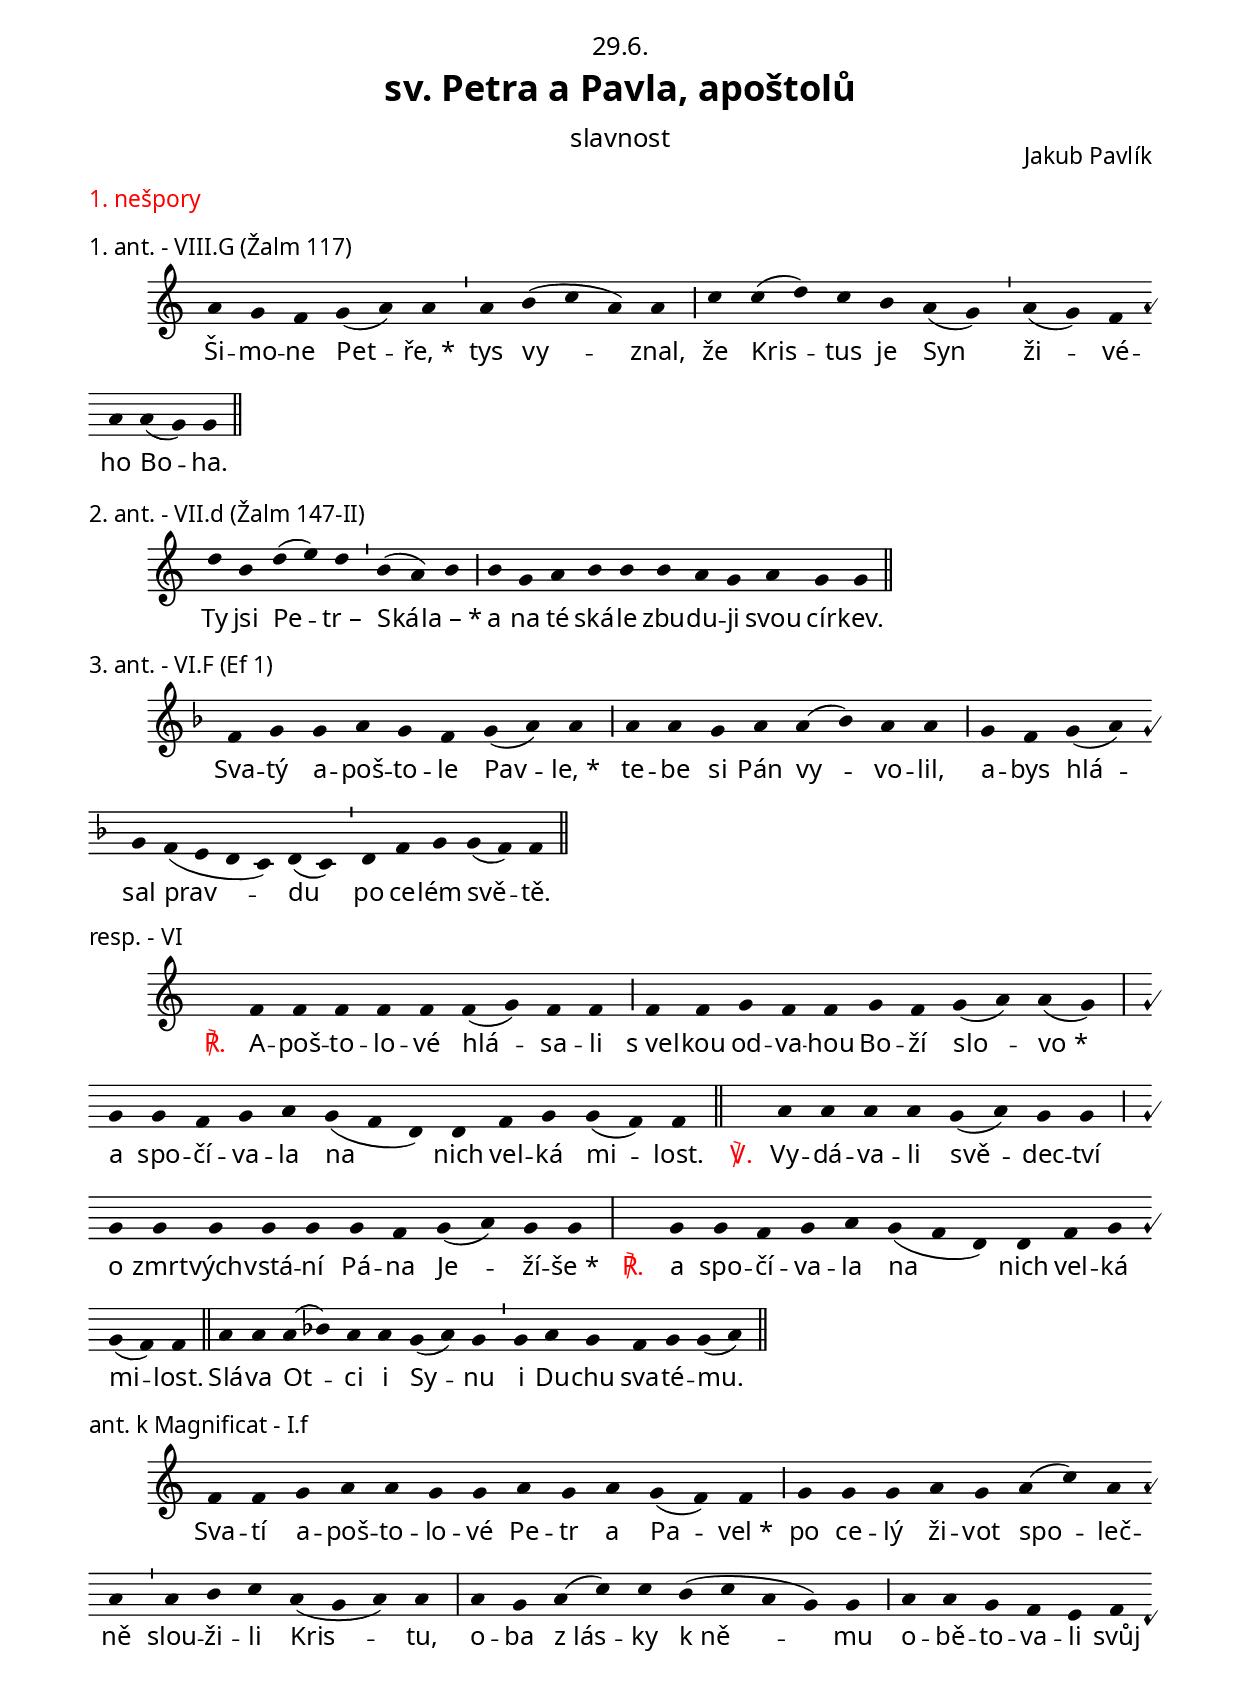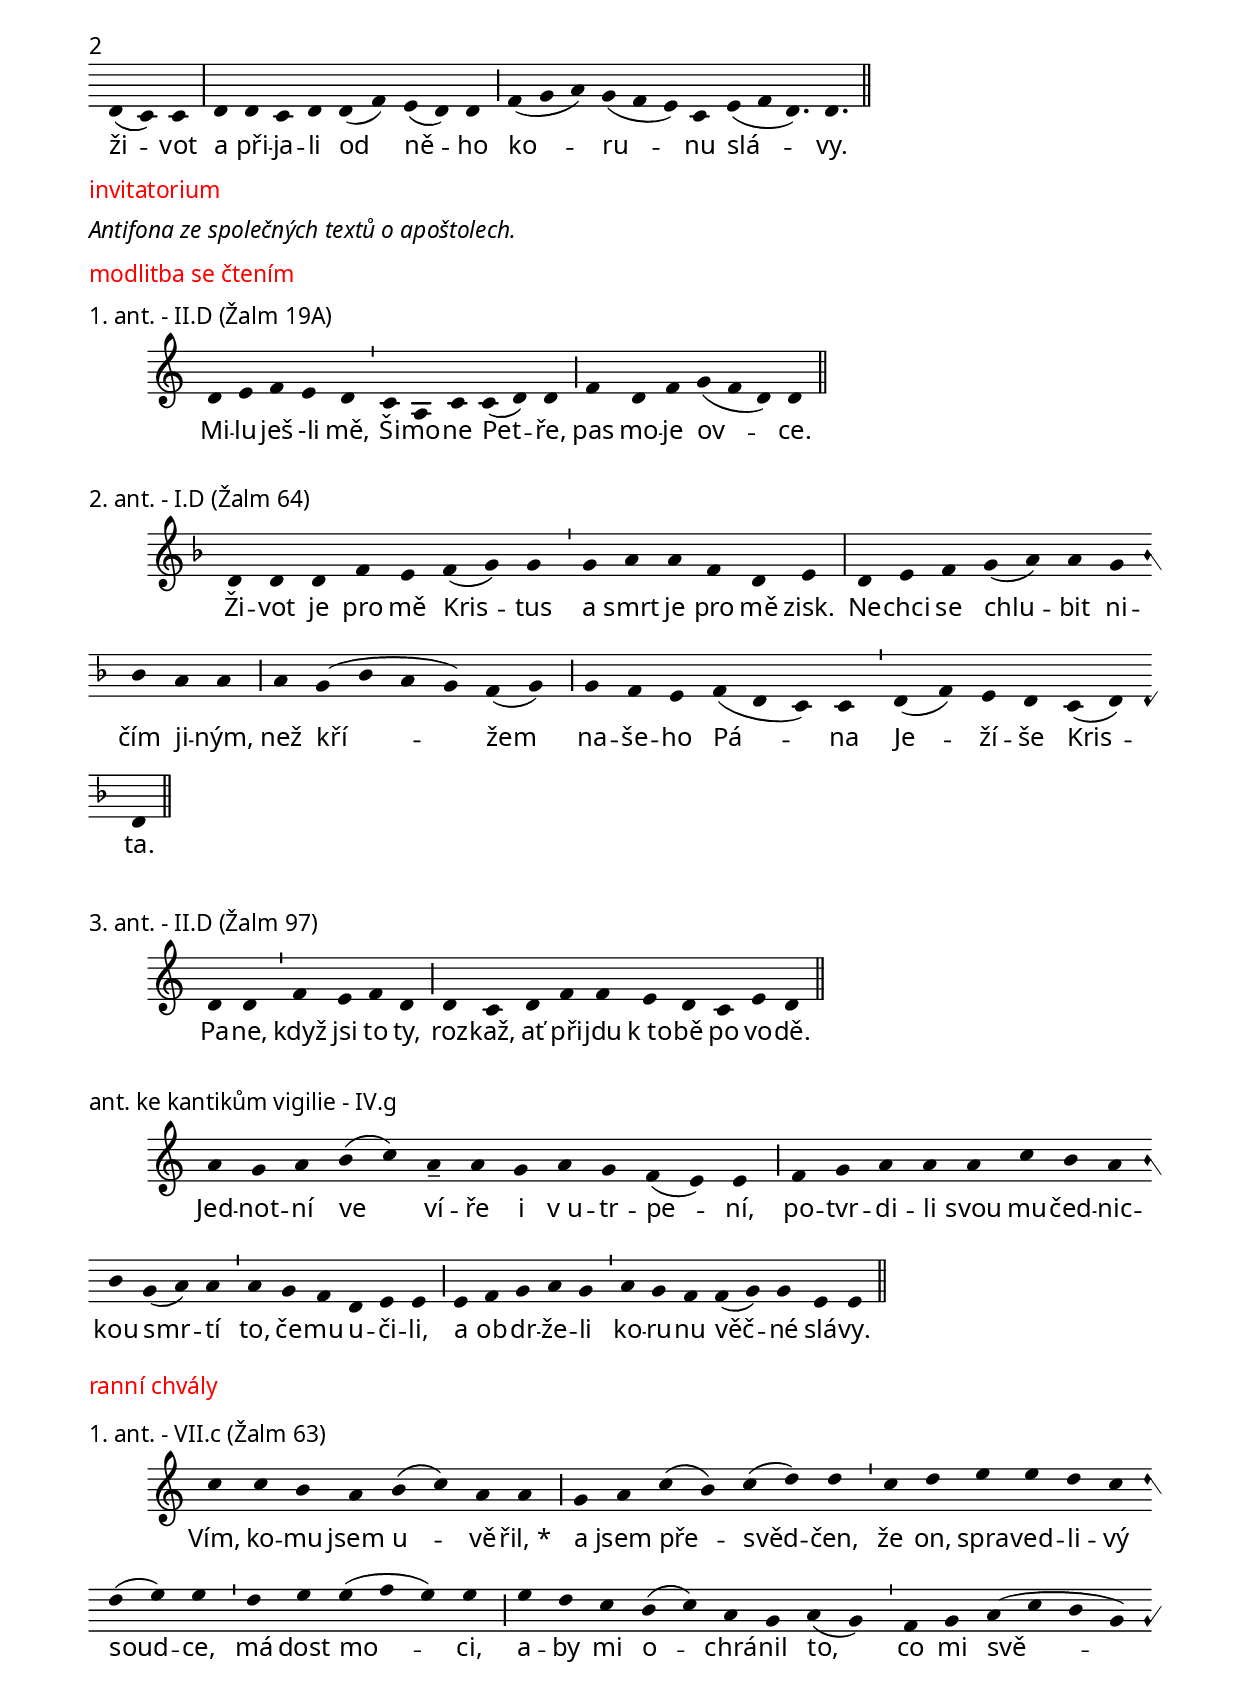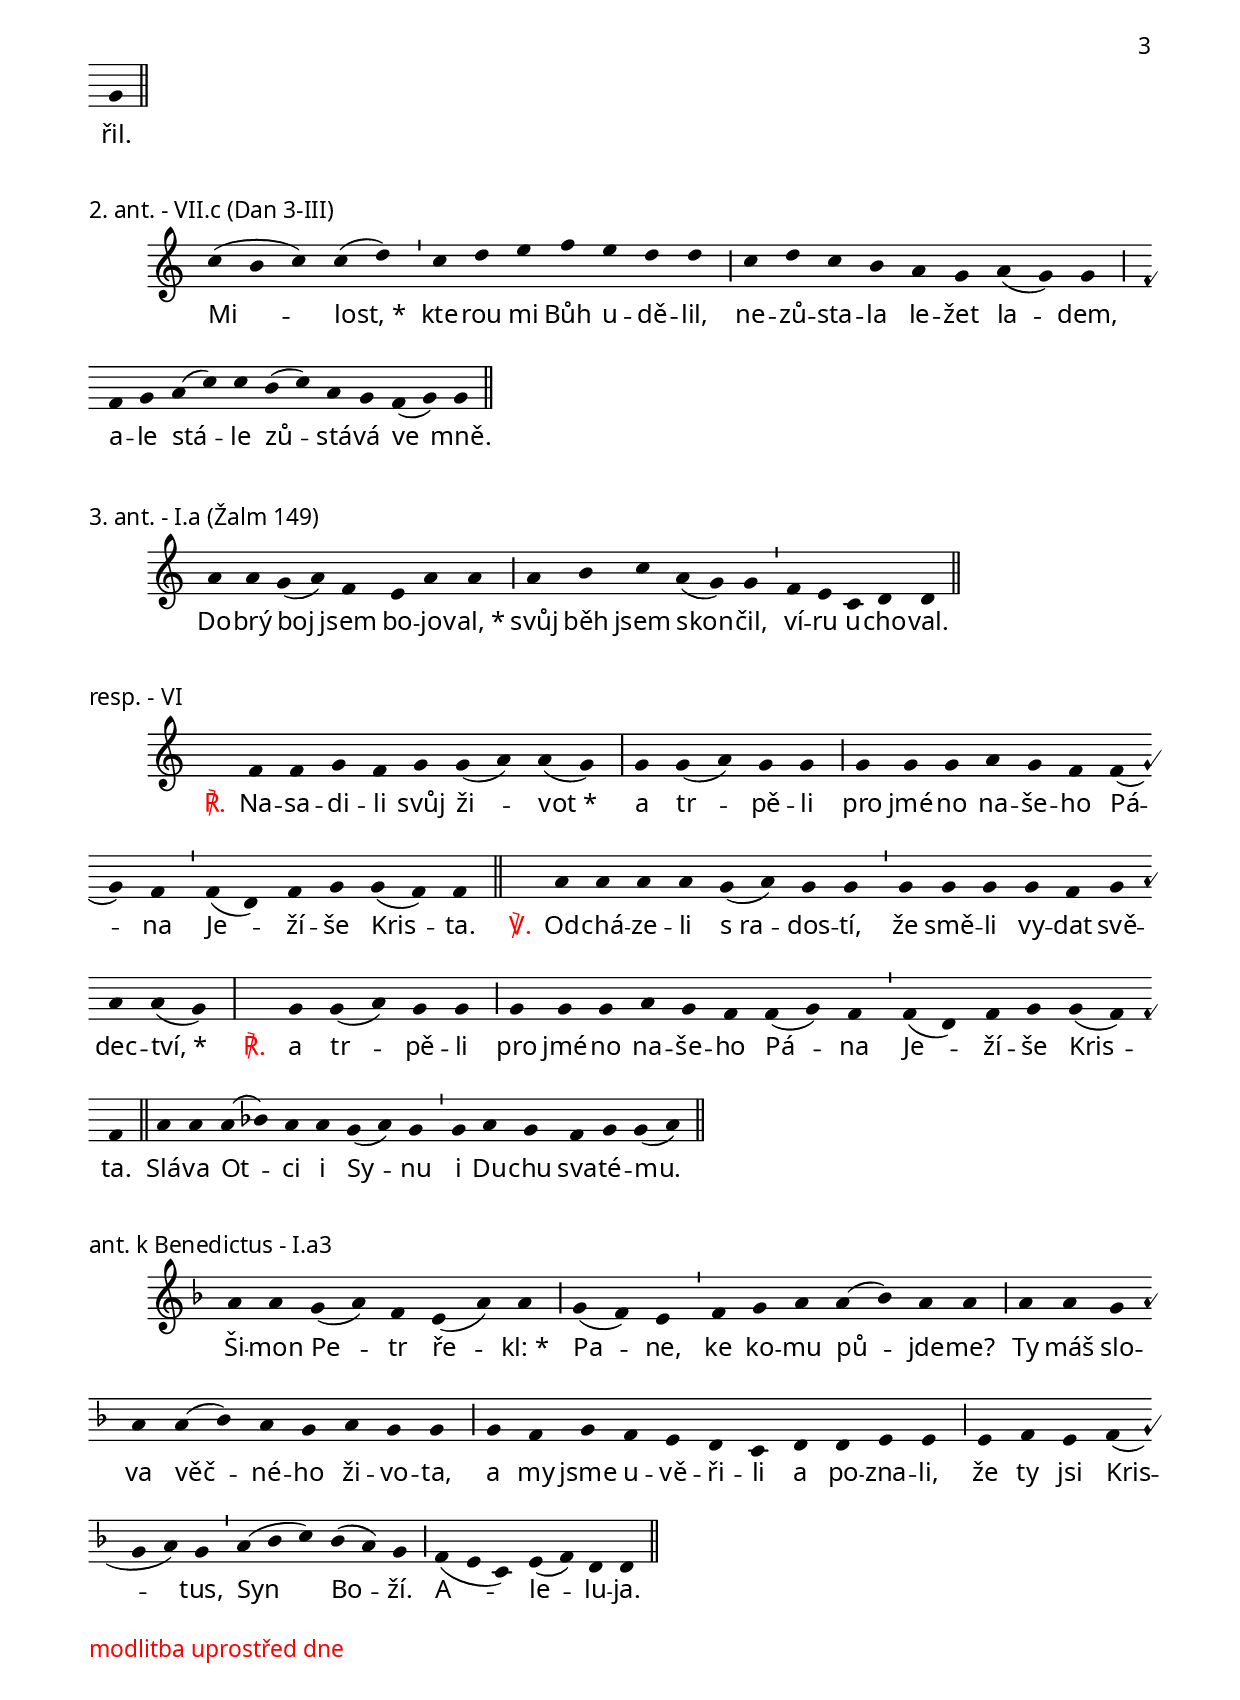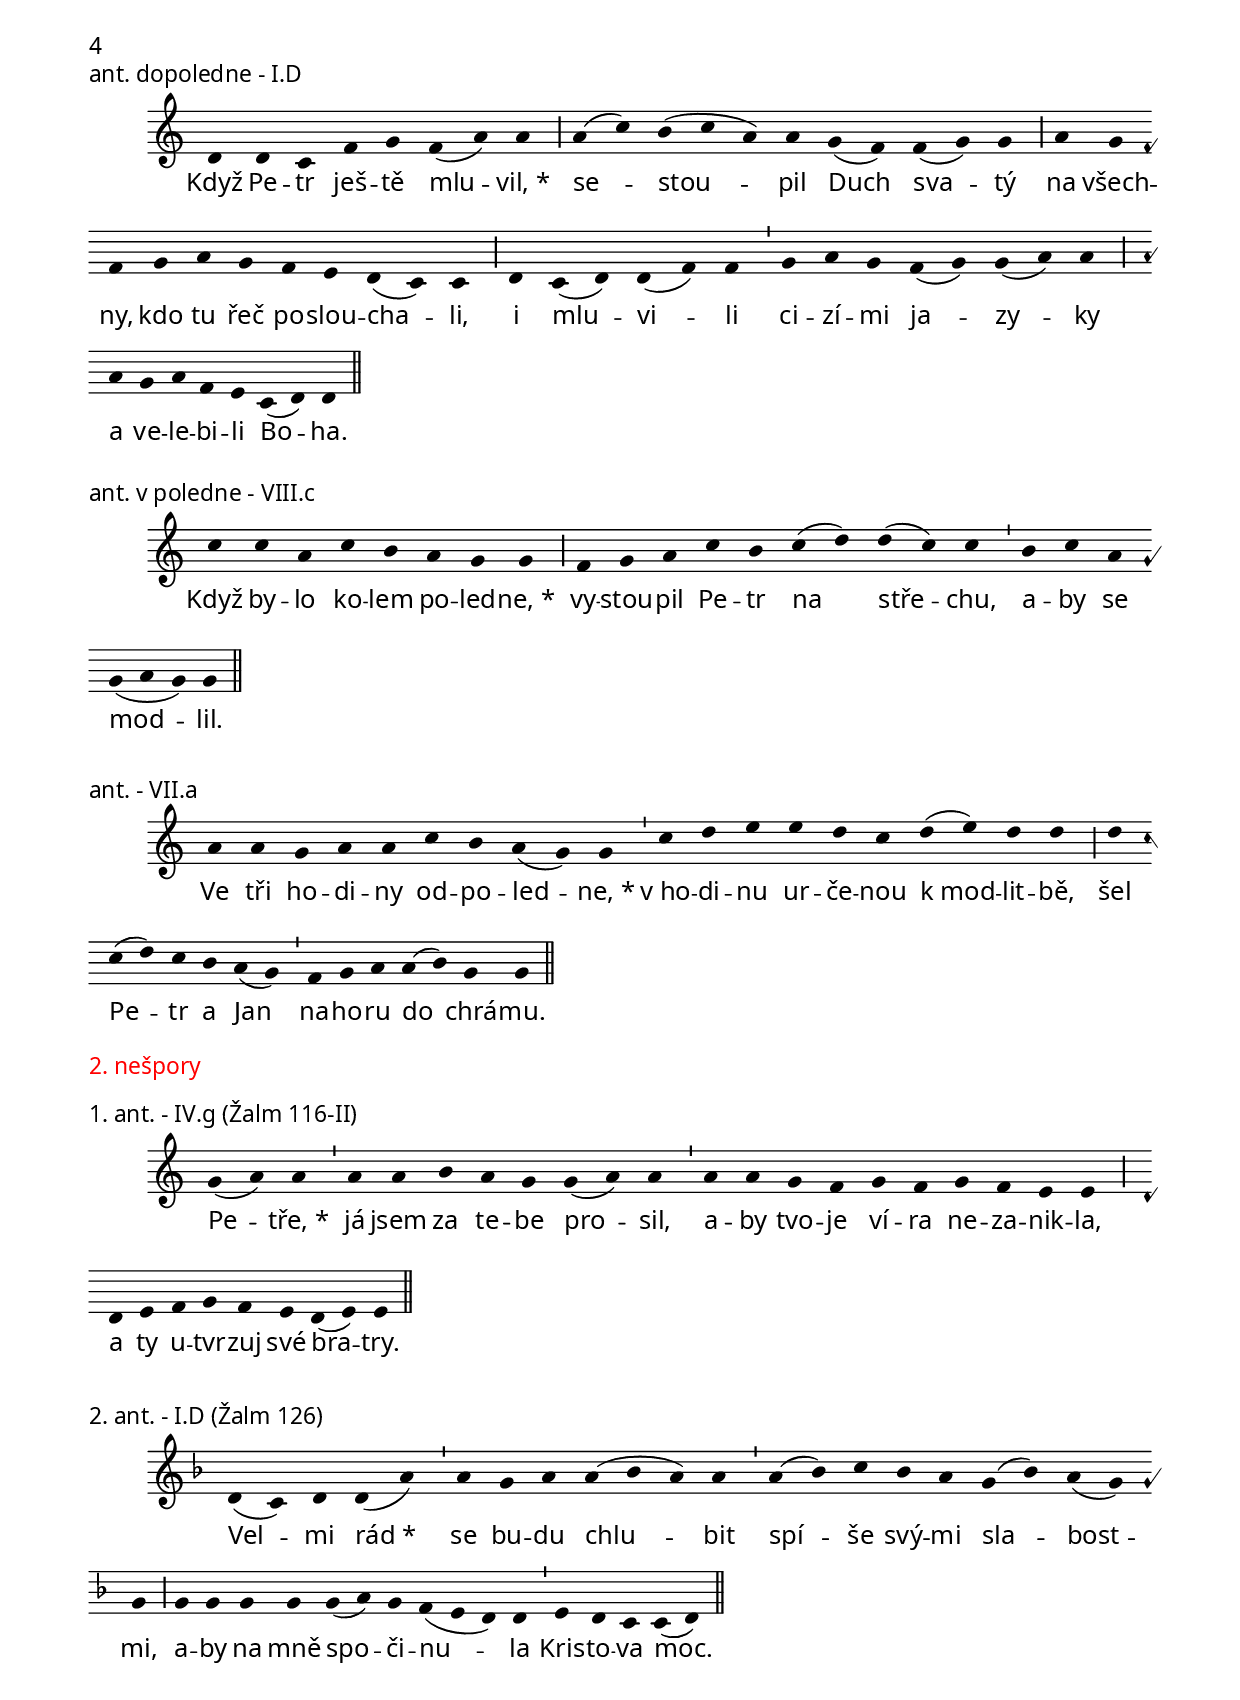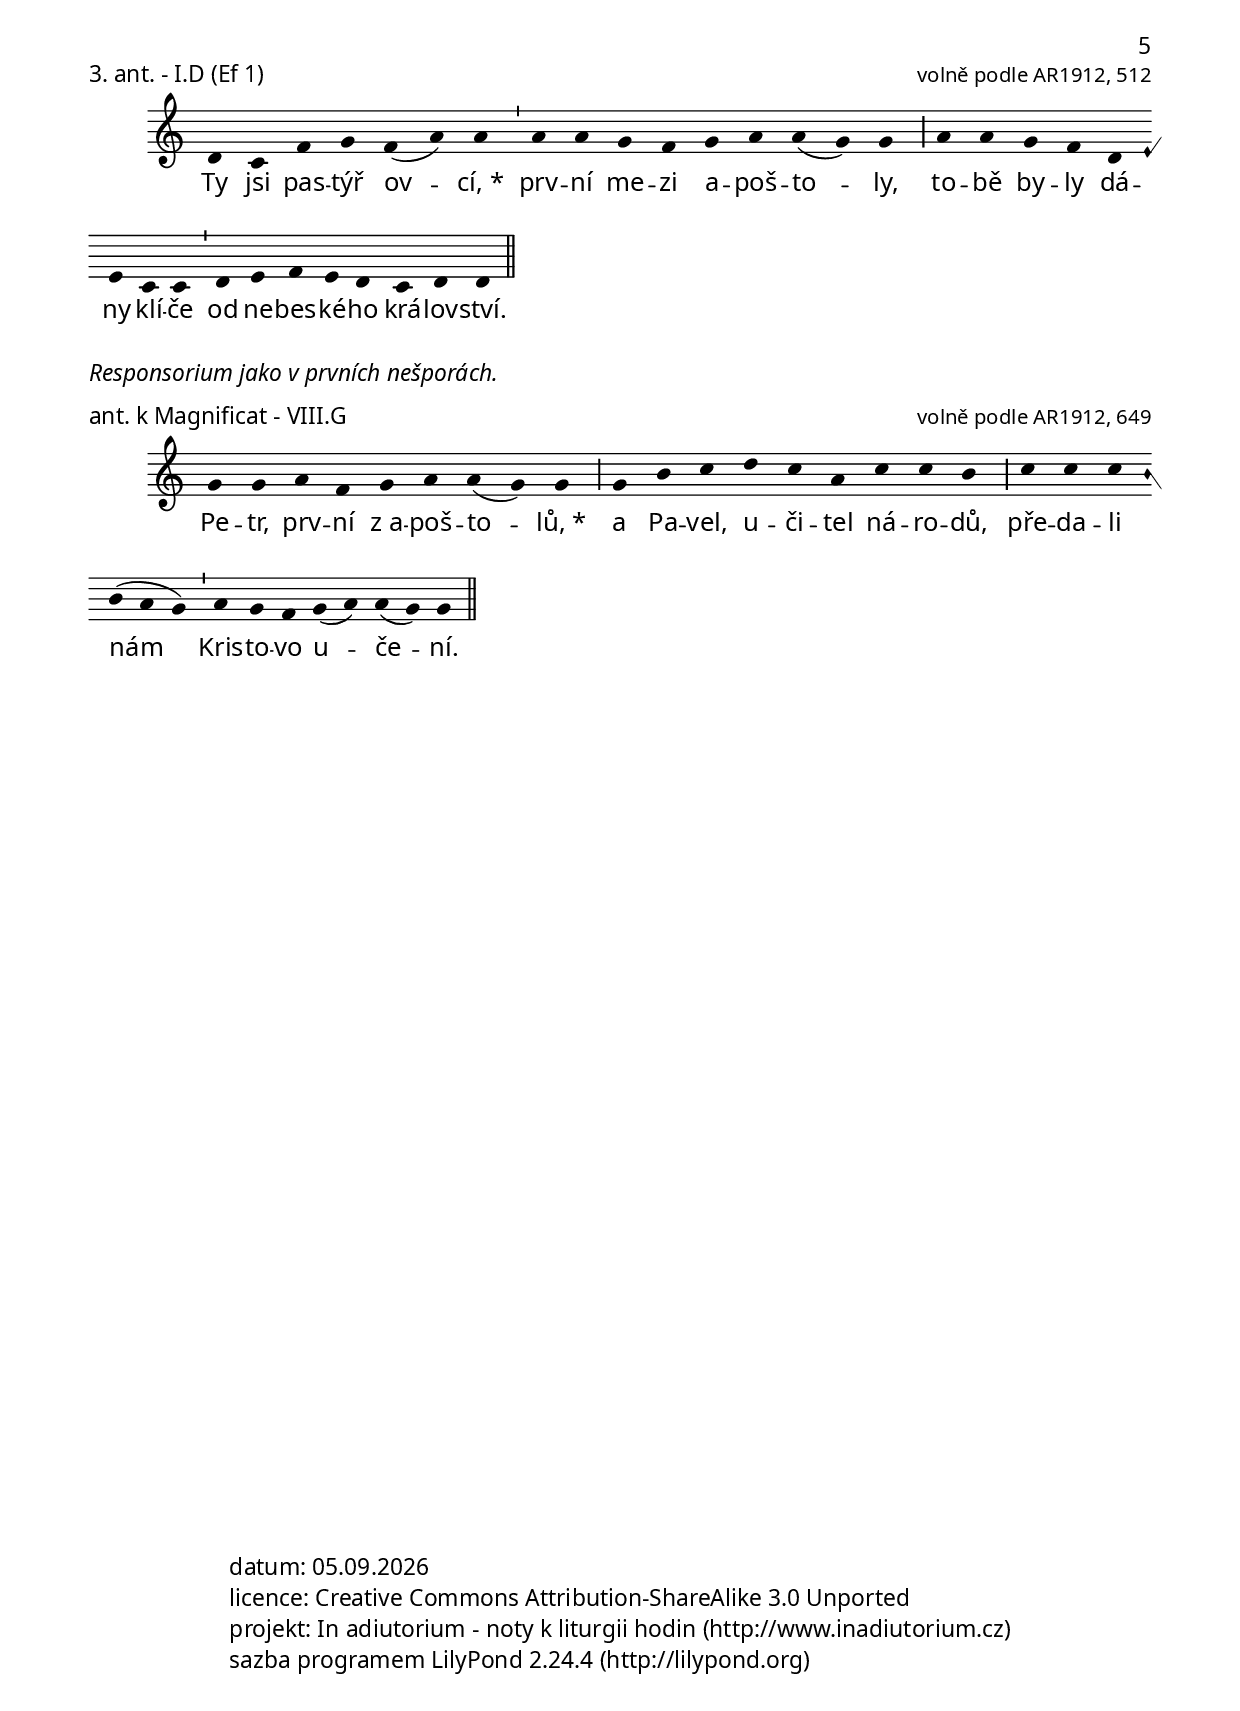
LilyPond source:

\version "2.15.37"

\include "../spolecne.ly"
\include "../dilyresponsorii.ly"

\header {
  title = \markup\titleSvatek
            "sv. Petra a Pavla, apoštolů"
            slavnost
            29.6.
  composer = "Jakub Pavlík"
}

\markup {\nadpisHodinka {"1. nešpory"}}

\score {
  \relative c'' {
    \choralniRezim
    a4 g f g( a) a \barMin
    a b( c a) a \barMaior
    c c( d) c b a( g) \barMin
    a( g) f a a( g) g \barFinalis
  }
  \addlyrics {
    Ši -- mo -- ne Pet -- ře,_*
    tys vy -- znal,
    že Kris -- tus je Syn
    ži -- vé -- ho Bo -- ha.
  }
  \header {
    quid = "1. ant."
    modus = "VIII"
    differentia = "G"
    psalmus = "Žalm 117"
    id = "1ne-a1"
    piece = \markup {\sestavTitulek}
  }
}

\score {
  \relative c'' {
    \choralniRezim
    d4 b d( e) d \barMin
    b( a) b \barMaior
    b g a b b b a g a g g \barFinalis
  }
  \addlyrics {
    Ty jsi Pe -- tr_–
    Ská -- la_–_*
    a na té ská -- le zbu -- du -- ji svou cír -- kev.
  }
  \header {
    quid = "2. ant."
    modus = "VII"
    differentia = "d"
    psalmus = "Žalm 147-II"
    id = "1ne-a2"
    piece = \markup {\sestavTitulek}
  }
}

\score {
  \relative c' {
    \choralniRezim
    \key f \major
    f4 g g a g f g( a) a \barMaior
    a a g a a( bes) a a \barMaior
    g f g( a) g f( e d c) d( c) \barMin
    d f g g( f) f \barFinalis
  }
  \addlyrics {
    Sva -- tý a -- poš -- to -- le Pav -- le,_*
    te -- be si Pán vy -- vo -- lil,
    a -- bys hlá -- sal prav -- du
    po ce -- lém svě -- tě.
  }
  \header {
    quid = "3. ant."
    modus = "VI"
    differentia = "F"
    psalmus = "Ef 1"
    id = "1ne-a3"
    piece = \markup {\sestavTitulek}
  }
}

\score {
  \relative c' {
    \choralniRezim

    % R
    \neviditelna f
    f f f f f f( g) f f \barMaior
    f f g f f g f g( a) a( g) \barMax
    g g f g a g( f d) d f g g( f) f \barFinalis
    % V
    \neviditelna a
    a4 a a a g( a) g g \barMaior
    g g g g g g f g( a) g g \barMax
    % R
    \neviditelna a
    g g f g a g( f d) d f g g( f) f \barFinalis
    % Slava
    \respVIdoxologie \barFinalis
  }
  \addlyrics {
    \Response A -- poš -- to -- lo -- vé hlá -- sa -- li
    s_vel -- kou od -- va -- hou Bo -- ží slo -- vo_*
    a spo -- čí -- va -- la na nich vel -- ká mi -- lost.
    \Verse Vy -- dá -- va -- li svě -- dec -- tví
    o zmrt -- vých -- vstá -- ní Pá -- na Je -- ží -- še_*
    \Response a spo -- čí -- va -- la na nich vel -- ká mi -- lost.
    \textRespDoxologie
  }
  \header {
    quid = "resp."
    modus = "VI"
    id = "1ne-r"
    piece = \markup {\sestavTitulekResp}
  }
}

\score {
  \relative c' {
    \choralniRezim
    f4 f g a a g g a g a g( f) f \barMaior
    g g g a g a( c) a a \barMin a b c a( g a) a \barMax
    a g a( c) c b( c a g) g \barMaior a a g f e f d( c) c \barMax
    d d c d d( f) e( d) d \barMaior f( g a) g( f e) c e( f d4.) d \barFinalis
  }
  \addlyrics {
    Sva -- tí a -- poš -- to -- lo -- vé Pe -- tr a Pa -- vel_*
    po ce -- lý ži -- vot spo -- leč -- ně slou -- ži -- li Kris -- tu,
    o -- ba z_lás -- ky k_ně -- mu o -- bě -- to -- va -- li svůj ži -- vot
    a při -- ja -- li od ně -- ho ko -- ru -- nu slá -- vy.
  }
  \header {
    quid = "ant. k Magnificat"
    modus = "I"
    differentia = "f"
    psalmus = ""
    id = "1ne-amag"
    piece = \markup {\sestavTitulekBezZalmu}
  }
}

\markup {\nadpisHodinka {"invitatorium"}}

\markup\italic{Antifona ze společných textů o apoštolech.}

\markup {\nadpisHodinka {"modlitba se čtením"}}

\score {
  \relative c' {
    \choralniRezim
    d4 e f e d \barMin
    c a c c( d) d \barMaior
    f d f g( f d) d \barFinalis
  }
  \addlyrics {
    Mi -- lu -- ješ -li mě,
    Ši -- mo -- ne Pet -- ře,
    pas mo -- je ov -- ce.
  }
  \header {
    quid = "1. ant."
    modus = "II"
    differentia = "D"
    psalmus = "Žalm 19A"
    id = "mc-a1"
    piece = \markup {\sestavTitulek}
  }
}

\score {
  \relative c' {
    \choralniRezim
    \key f \major
    d4 d d f e f( g) g \barMin
    g a a f d e \barMax
    d e f g( a) a g bes a a \barMaior
    a g( bes a g) f( g) \barMaior
    g f e f( d c) c \barMin
    d( f) e d c( d) d \barFinalis
  }
  \addlyrics {
    Ži -- vot je pro mě Kris -- tus
    a smrt je pro mě zisk.
    Ne -- chci se chlu -- bit ni -- čím ji -- ným,
    než kří -- žem
    na -- še -- ho Pá -- na
    Je -- ží -- še Kris -- ta.
  }
  \header {
    quid = "2. ant."
    modus = "I"
    differentia = "D"
    psalmus = "Žalm 64"
    fial = "pust_svatytyden.ly#odpo"
    id = "mc-a2"
    piece = \markup {\sestavTitulek}
  }
}

\score {
  \relative c' {
    \choralniRezim
    d4 d \barMin f e f d \barMaior
    d c
    d f f e d c e d \barFinalis
  }
  \addlyrics {
    Pa -- ne, když jsi to ty,
    roz -- kaž,
    ať při -- jdu k_to -- bě po vo -- dě.
  }
  \header {
    quid = "3. ant."
    modus = "II"
    differentia = "D"
    psalmus = "Žalm 97"
    id = "mc-a3"
    piece = \markup {\sestavTitulek}
  }
}

\score {
  \relative c'' {
    \choralniRezim
    a4 g a b( c) a-- a g a g f( e) e \barMaior
    f g a a a c b a b g( a) a \barMin
    a g f d e e \barMaior
    e f g a g \barMin
    a g f f( g) g e e \barFinalis
  }
  \addlyrics {
    Jed -- not -- ní ve ví -- ře i v_u -- tr -- pe -- ní,
    po -- tvr -- di -- li svou mu -- čed -- nic -- kou smr -- tí
    to, če -- mu u -- či -- li,
    a ob -- dr -- že -- li
    ko -- ru -- nu věč -- né slá -- vy.
  }
  \header {
    quid = "ant. ke kantikům vigilie"
    modus = "IV"
    differentia = "g"
    psalmus = ""
    id = "mc-avig"
    piece = \markup {\sestavTitulekBezZalmu}
  }
}

\markup {\nadpisHodinka {"ranní chvály"}}

\score {
  \relative c'' {
    \choralniRezim
    c4 c b a b( c) a a \barMaior
    g a c( b) c( d) d \barMin
    c d e e d c d( e) e \barMin
    d e e( f e) e \barMaior
    e d c b( c) a g a( g) \barMin f g a( c b g) g \barFinalis
  }
  \addlyrics {
    Vím, ko -- mu jsem u -- vě -- řil,_*
    a jsem pře -- svěd -- čen,
    že on, spra -- ved -- li -- vý soud -- ce,
    má dost mo -- ci,
    a -- by mi o -- chrá -- nil to, co mi svě -- řil.
  }
  \header {
    quid = "1. ant."
    modus = "VII"
    differentia = "c"
    psalmus = "Žalm 63"
    placet = "delší recitace na e je pro antifony VII. modu hodně netypická,
    ale jsem nakloněn myslet si, že tady je to tolerovatelné"
    id = "rch-a1"
    piece = \markup {\sestavTitulek}
  }
}

\score {
  \relative c'' {
    \choralniRezim
    c4( b c) c( d) \barMin c d e f e d d \barMaior
    c d c b a g a( g) g \barMaior
    f g a( c) c b( c) a g f( g) g \barFinalis
  }
  \addlyrics {
    Mi -- lost,_* kte -- rou mi Bůh u -- dě -- lil,
    ne -- zů -- sta -- la le -- žet la -- dem,
    a -- le stá -- le zů -- stá -- vá ve mně.
  }
  \header {
    quid = "2. ant."
    modus = "VII"
    differentia = "c"
    psalmus = "Dan 3-III"
    id = "rch-a2"
    piece = \markup {\sestavTitulek}
  }
}

\score {
  \relative c'' {
    \choralniRezim
    a4 a g( a) f e a a \barMaior
    a b c a( g) g \barMin
    f e c d d \barFinalis
  }
  \addlyrics {
    Do -- brý boj jsem bo -- jo -- val,_*
    svůj běh jsem skon -- čil,
    ví -- ru u -- cho -- val.
  }
  \header {
    quid = "3. ant."
    modus = "I"
    differentia = "a"
    psalmus = "Žalm 149"
    id = "rch-a3"
    piece = \markup {\sestavTitulek}
  }
}

\score {
  \relative c' {
    \choralniRezim

    % R
    \neviditelna f
    f4 f g f g g( a) a( g) \barMax
    g g( a) g g \barMaior
    g g g a g f f( g) f \barMin
    f( d) f g g( f) f \barFinalis
    % V
    \neviditelna a
    a4 a a a g( a) g g \barMin
    g g g g f g a a( g) \barMax
    % R
    \neviditelna a
    g g( a) g g \barMaior
    g g g a g f f( g) f \barMin
    f( d) f g g( f) f \barFinalis
    % Slava
    \respVIdoxologie \barFinalis
  }
  \addlyrics {
    \Response Na -- sa -- di -- li svůj ži -- vot_*
    a tr -- pě -- li
    pro jmé -- no na -- še -- ho Pá -- na
    Je -- ží -- še Kris -- ta.
    \Verse Od -- chá -- ze -- li s_ra -- dos -- tí,
    že smě -- li vy -- dat svě -- dec -- tví,_*
    \Response a tr -- pě -- li
    pro jmé -- no na -- še -- ho Pá -- na
    Je -- ží -- še Kris -- ta.
    \textRespDoxologie
  }
  \header {
    quid = "resp."
    modus = "VI"
    id = "rch-r"
    piece = \markup {\sestavTitulekResp}
  }
}

\score {
  \relative c'' {
    \key f \major
    \choralniRezim
    a4 a g( a) f e( a) a \barMaior
    g( f) e \barMin f g a a( bes) a a \barMaior
    a a g a a( bes) a g a g g \barMaior
    g f g f e d c d d e e \barMaior
    e f e f( g a) g \barMin a( bes c) bes( a) g \barMaior
    f( e c) e( f) d d \barFinalis
  }
  \addlyrics {
    Ši -- mon Pe -- tr ře -- kl:_*
    Pa -- ne, ke ko -- mu pů -- jde -- me?
    Ty máš slo -- va věč -- né -- ho ži -- vo -- ta,
    a my jsme u -- vě -- ři -- li a po -- zna -- li,
    že ty jsi Kris -- tus, Syn Bo -- ží.
    A -- le -- lu -- ja.
  }
  \header {
    quid = "ant. k Benedictus"
    modus = "I"
    differentia = "a3"
    psalmus = ""
    id = "rch-aben"
    piece = \markup {\sestavTitulekBezZalmu}
  }
}

\markup {\nadpisHodinka {"modlitba uprostřed dne"}}

\score {
  \relative c' {
    \choralniRezim
    d4 d c f g f( a) a \barMaior
    a( c) b( c a) a g( f) f( g) g \barMaior
    a g f g a g f e d( c) c \barMaior
    d c( d) d( f) f \barMin g a g f( g) g( a) a \barMaior
    a g a f e c( d) d \barFinalis
  }
  \addlyrics {
    Když Pe -- tr ješ -- tě mlu -- vil,_*
    se -- stou -- pil Duch sva -- tý
    na všech -- ny, kdo tu řeč po -- slou -- cha -- li,
    i mlu -- vi -- li ci -- zí -- mi ja -- zy -- ky
    a ve -- le -- bi -- li Bo -- ha.
  }
  \header {
    quid = "ant. dopoledne"
    modus = "I"
    differentia = "D"
    psalmus = ""
    id = "tercie"
    piece = \markup {\sestavTitulekBezZalmu}
  }
}

\score {
  \relative c'' {
    \choralniRezim
    c4 c a c b a g g \barMaior
    f g a c b c( d) d( c) c \barMin
    b c a g( a g) g \barFinalis
  }
  \addlyrics {
    Když by -- lo ko -- lem po -- led -- ne,_*
    vy -- stou -- pil Pe -- tr na stře -- chu,
    a -- by se mod -- lil.
  }
  \header {
    quid = "ant. v poledne"
    modus = "VIII"
    differentia = "c"
    psalmus = ""
    id = "sexta"
    piece = \markup {\sestavTitulekBezZalmu}
  }
}

\score {
  \relative c'' {
    \choralniRezim
    a4 a g a a c b a( g) g \barMin
    c d e e d c d( e) d d \barMaior
    d c( d) c b a( g) \barMin f g a a( b) g g \barFinalis
  }
  \addlyrics {
    Ve tři ho -- di -- ny od -- po -- led -- ne,_*
    v_ho -- di -- nu ur -- če -- nou k_mod -- lit -- bě,
    šel Pe -- tr a Jan na -- ho -- ru do chrá -- mu.
  }
  \header {
    quid = "ant."
    modus = "VII"
    differentia = "a"
    psalmus = ""
    id = "nona"
    piece = \markup {\sestavTitulekBezZalmu}
  }
}

\markup {\nadpisHodinka {"2. nešpory"}}

\score {
  \relative c'' {
    \choralniRezim
    g4( a) a \barMin a a b a g g( a) a \barMin
    a a g f g f g f e e \barMaior
    d e f g f e d( e) e \barFinalis
  }
  \addlyrics {
    Pe -- tře,_* já jsem za te -- be pro -- sil,
    a -- by tvo -- je ví -- ra ne -- za -- nik -- la,
    a ty u -- tvr -- zuj své bra -- try.
  }
  \header {
    quid = "1. ant."
    modus = "IV"
    differentia = "g"
    psalmus = "Žalm 116-II"
    id = "2ne-a1"
    piece = \markup {\sestavTitulek}
  }
}

\score {
  \relative c' {
    \choralniRezim
    \key f \major
    d4( c) d d( a') \barMin a g a a( bes a) a \barMin a( bes) c bes a g( bes) a( g) g \barMaior
    g g g g g( a) g f( e d) d \barMin e d c c( d) \barFinalis
  }
  \addlyrics {
    Vel -- mi rád_* se bu -- du chlu -- bit spí -- še svý -- mi sla -- bost -- mi,
    a -- by na mně spo -- či -- nu -- la Kris -- to -- va moc.
  }
  \header {
    quid = "2. ant."
    modus = "I"
    differentia = "D"
    psalmus = "Žalm 126"
    id = "2ne-a2"
    piece = \markup {\sestavTitulek}
  }
}

\score {
  \relative c' {
    \choralniRezim
    d4 c f g f( a) a \barMin
    a a g f g a a( g) g \barMaior
    a a g f d e c c \barMin
    d e f e d c d d \barFinalis
  }
  \addlyrics {
    Ty jsi pas -- týř ov -- cí,_*
    prv -- ní me -- zi a -- poš -- to -- ly,
    to -- bě by -- ly dá -- ny klí -- če
    od ne -- bes -- ké -- ho krá -- lov -- ství.
  }
  \header {
    fons_externus = "volně podle AR1912, 512"
    quid = "3. ant."
    modus = "I"
    differentia = "D"
    psalmus = "Ef 1"
    fial = "sanktoral/0222petruvstolec.ly#ne-amag"
    id = "2ne-a3"
    piece = \markup {\sestavTitulek}
  }
}

\markup\italic{Responsorium jako v prvních nešporách.}

\score {
  \relative c'' {
    \choralniRezim
    g4 g a f g a a( g) g \barMaior
    g b c d c a c c b \barMaior
    c c c b( a g) \barMin a g f g( a) a( g) g \barFinalis
  }
  \addlyrics {
    Pe -- tr, prv -- ní z_a -- poš -- to -- lů,_*
    a Pa -- vel, u -- či -- tel ná -- ro -- dů,
    pře -- da -- li nám Kris -- to -- vo u -- če -- ní.
  }
  \header {
    fons_externus = "volně podle AR1912, 649"
    quid = "ant. k Magnificat"
    modus = "VIII"
    differentia = "G"
    psalmus = ""
    id = "2ne-amag"
    piece = \markup {\sestavTitulekBezZalmu}
  }
}